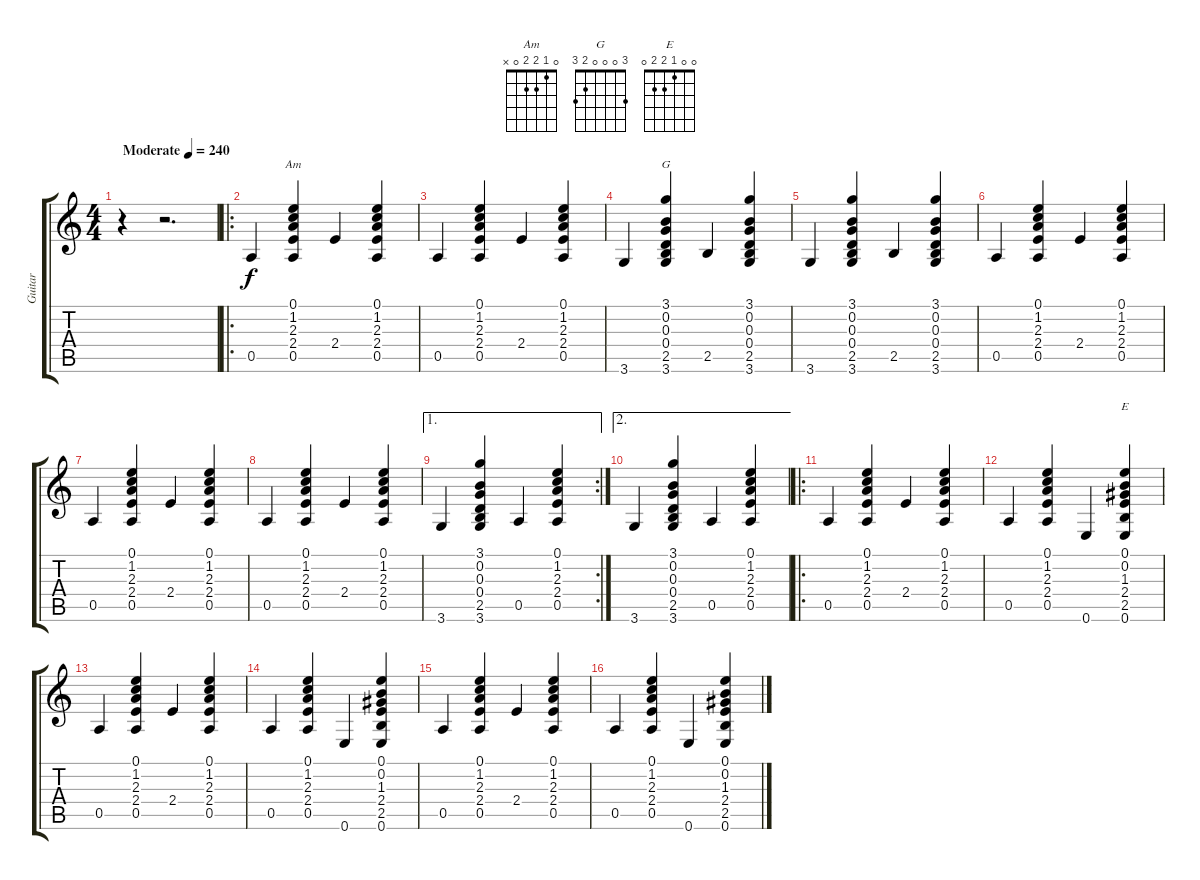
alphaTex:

\track ("Guitar" "Guitar") {instrument acousticguitarsteel}
\staff {score tabs}
\tuning (E4 B3 G3 D3 A2 E2) {hide}
\chord ("Am" 0 1 2 2 0 x)
\chord ("G" 3 0 0 0 2 3)
\chord ("E" 0 0 1 2 2 0)
\ts (4 4)
\tempo (240 "Moderate")
\clef g2
\ks c
r.4{dy f instrument acousticguitarsteel} r.2{d} |
\ro
0.5.4 (0.1 1.2 2.3 2.4 0.5).4{ch "Am"} 2.4.4 (0.1 1.2 2.3 2.4 0.5).4 |
0.5.4 (0.1 1.2 2.3 2.4 0.5).4 2.4.4 (0.1 1.2 2.3 2.4 0.5).4 |
3.6.4 (3.1 0.2 0.3 0.4 2.5 3.6).4{ch "G"} 2.5.4 (3.1 0.2 0.3 0.4 2.5 3.6).4 |
3.6.4 (3.1 0.2 0.3 0.4 2.5 3.6).4 2.5.4 (3.1 0.2 0.3 0.4 2.5 3.6).4 |
0.5.4 (0.1 1.2 2.3 2.4 0.5).4 2.4.4 (0.1 1.2 2.3 2.4 0.5).4 |
0.5.4 (0.1 1.2 2.3 2.4 0.5).4 2.4.4 (0.1 1.2 2.3 2.4 0.5).4 |
0.5.4 (0.1 1.2 2.3 2.4 0.5).4 2.4.4 (0.1 1.2 2.3 2.4 0.5).4 |
\ae 1
\rc 2
3.6.4 (3.1 0.2 0.3 0.4 2.5 3.6).4 0.5.4 (0.1 1.2 2.3 2.4 0.5).4 |
\ae 2
3.6.4 (3.1 0.2 0.3 0.4 2.5 3.6).4 0.5.4 (0.1 1.2 2.3 2.4 0.5).4 |
\ro
0.5.4 (0.1 1.2 2.3 2.4 0.5).4 2.4.4 (0.1 1.2 2.3 2.4 0.5).4 |
0.5.4 (0.1 1.2 2.3 2.4 0.5).4 0.6.4 (0.1 0.2 1.3 2.4 2.5 0.6).4{ch "E"} |
0.5.4 (0.1 1.2 2.3 2.4 0.5).4 2.4.4 (0.1 1.2 2.3 2.4 0.5).4 |
0.5.4 (0.1 1.2 2.3 2.4 0.5).4 0.6.4 (0.1 0.2 1.3 2.4 2.5 0.6).4 |
0.5.4 (0.1 1.2 2.3 2.4 0.5).4 2.4.4 (0.1 1.2 2.3 2.4 0.5).4 |
0.5.4 (0.1 1.2 2.3 2.4 0.5).4 0.6.4 (0.1 0.2 1.3 2.4 2.5 0.6).4
